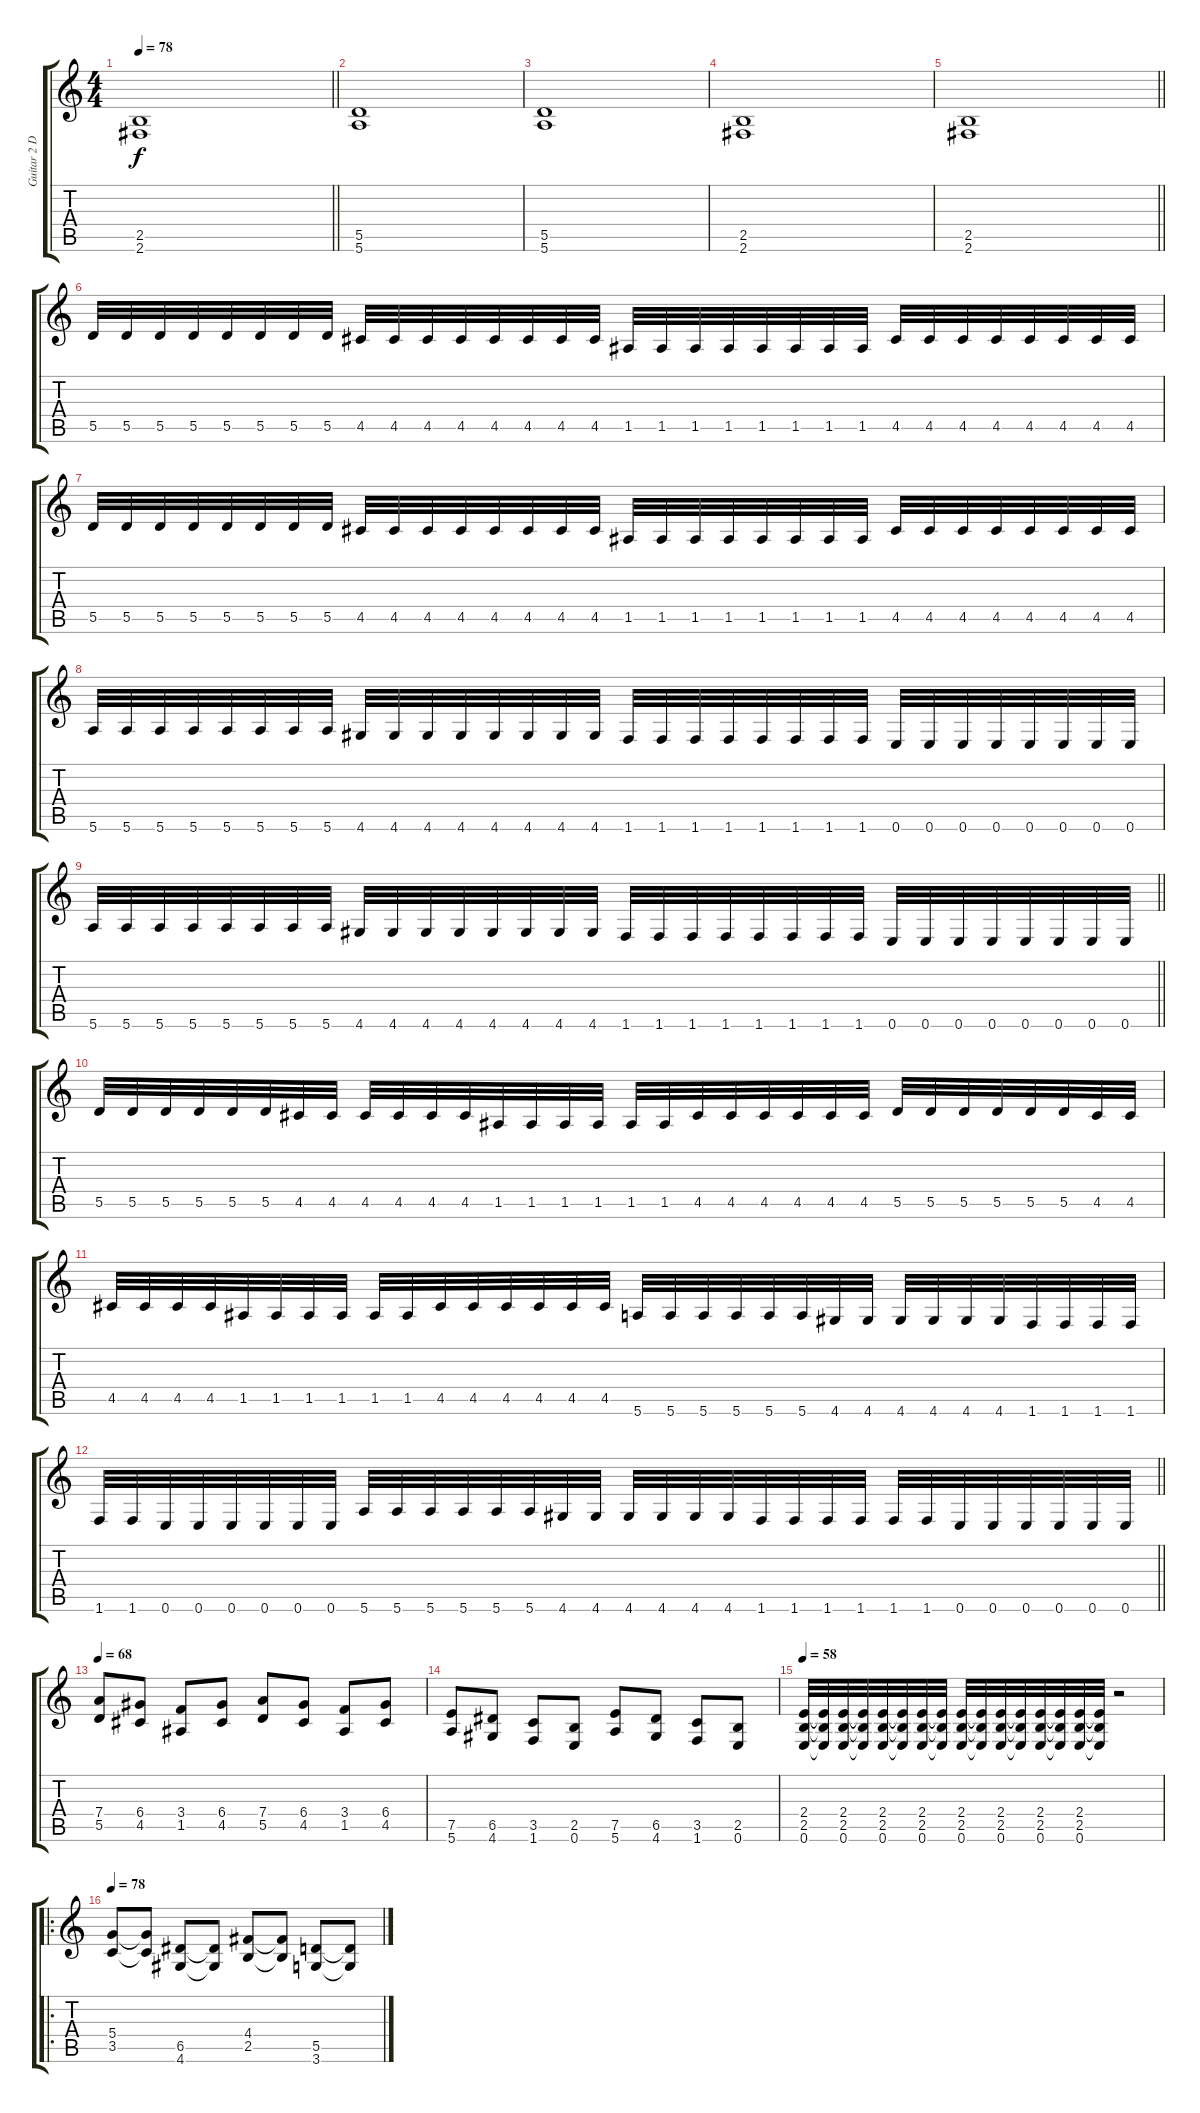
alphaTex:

\track ("Guitar 2 Distorted" "Guitar 2 D") {instrument distortionguitar}
\staff {score tabs}
\tuning (E4 B3 G3 D3 A2 E2) {hide}
\ts (4 4)
\tempo 78
\clef g2
\barLineRight lightlight
\ks c
(2.5 2.6).1{dy f} |
(5.5 5.6).1 |
(5.5 5.6).1 |
(2.5 2.6).1 |
\barLineRight lightlight
(2.5 2.6).1 |
5.5.32 5.5.32 5.5.32 5.5.32 5.5.32 5.5.32 5.5.32 5.5.32 4.5.32 4.5.32 4.5.32 4.5.32 4.5.32 4.5.32 4.5.32 4.5.32 1.5.32 1.5.32 1.5.32 1.5.32 1.5.32 1.5.32 1.5.32 1.5.32 4.5.32 4.5.32 4.5.32 4.5.32 4.5.32 4.5.32 4.5.32 4.5.32 |
5.5.32 5.5.32 5.5.32 5.5.32 5.5.32 5.5.32 5.5.32 5.5.32 4.5.32 4.5.32 4.5.32 4.5.32 4.5.32 4.5.32 4.5.32 4.5.32 1.5.32 1.5.32 1.5.32 1.5.32 1.5.32 1.5.32 1.5.32 1.5.32 4.5.32 4.5.32 4.5.32 4.5.32 4.5.32 4.5.32 4.5.32 4.5.32 |
5.6.32 5.6.32 5.6.32 5.6.32 5.6.32 5.6.32 5.6.32 5.6.32 4.6.32 4.6.32 4.6.32 4.6.32 4.6.32 4.6.32 4.6.32 4.6.32 1.6.32 1.6.32 1.6.32 1.6.32 1.6.32 1.6.32 1.6.32 1.6.32 0.6.32 0.6.32 0.6.32 0.6.32 0.6.32 0.6.32 0.6.32 0.6.32 |
\barLineRight lightlight
5.6.32 5.6.32 5.6.32 5.6.32 5.6.32 5.6.32 5.6.32 5.6.32 4.6.32 4.6.32 4.6.32 4.6.32 4.6.32 4.6.32 4.6.32 4.6.32 1.6.32 1.6.32 1.6.32 1.6.32 1.6.32 1.6.32 1.6.32 1.6.32 0.6.32 0.6.32 0.6.32 0.6.32 0.6.32 0.6.32 0.6.32 0.6.32 |
5.5.32 5.5.32 5.5.32 5.5.32 5.5.32 5.5.32 4.5.32 4.5.32 4.5.32 4.5.32 4.5.32 4.5.32 1.5.32 1.5.32 1.5.32 1.5.32 1.5.32 1.5.32 4.5.32 4.5.32 4.5.32 4.5.32 4.5.32 4.5.32 5.5.32 5.5.32 5.5.32 5.5.32 5.5.32 5.5.32 4.5.32 4.5.32 |
4.5.32 4.5.32 4.5.32 4.5.32 1.5.32 1.5.32 1.5.32 1.5.32 1.5.32 1.5.32 4.5.32 4.5.32 4.5.32 4.5.32 4.5.32 4.5.32 5.6.32 5.6.32 5.6.32 5.6.32 5.6.32 5.6.32 4.6.32 4.6.32 4.6.32 4.6.32 4.6.32 4.6.32 1.6.32 1.6.32 1.6.32 1.6.32 |
\barLineRight lightlight
1.6.32 1.6.32 0.6.32 0.6.32 0.6.32 0.6.32 0.6.32 0.6.32 5.6.32 5.6.32 5.6.32 5.6.32 5.6.32 5.6.32 4.6.32 4.6.32 4.6.32 4.6.32 4.6.32 4.6.32 1.6.32 1.6.32 1.6.32 1.6.32 1.6.32 1.6.32 0.6.32 0.6.32 0.6.32 0.6.32 0.6.32 0.6.32 |
\tempo 68
(7.4 5.5).8 (6.4 4.5).8 (3.4 1.5).8 (6.4 4.5).8 (7.4 5.5).8 (6.4 4.5).8 (3.4 1.5).8 (6.4 4.5).8 |
(7.5 5.6).8 (6.5 4.6).8 (3.5 1.6).8 (2.5 0.6).8 (7.5 5.6).8 (6.5 4.6).8 (3.5 1.6).8 (2.5 0.6).8 |
\tempo 58
(2.4 2.5 0.6).32 (2.4{t} 2.5{t} 0.6{t}).32 (2.4 2.5 0.6).32 (2.4{t} 2.5{t} 0.6{t}).32 (2.4 2.5 0.6).32 (2.4{t} 2.5{t} 0.6{t}).32 (2.4 2.5 0.6).32 (2.4{t} 2.5{t} 0.6{t}).32 (2.4 2.5 0.6).32 (2.4{t} 2.5{t} 0.6{t}).32 (2.4 2.5 0.6).32 (2.4{t} 2.5{t} 0.6{t}).32 (2.4 2.5 0.6).32 (2.4{t} 2.5{t} 0.6{t}).32 (2.4 2.5 0.6).32 (2.4{t} 2.5{t} 0.6{t}).32 r.2 |
\ro
\tempo 78
(5.4 3.5).8 (5.4{t} 3.5{t}).8 (6.5 4.6).8 (6.5{t} 4.6{t}).8 (4.4 2.5).8 (4.4{t} 2.5{t}).8 (5.5 3.6).8 (5.5{t} 3.6{t}).8
